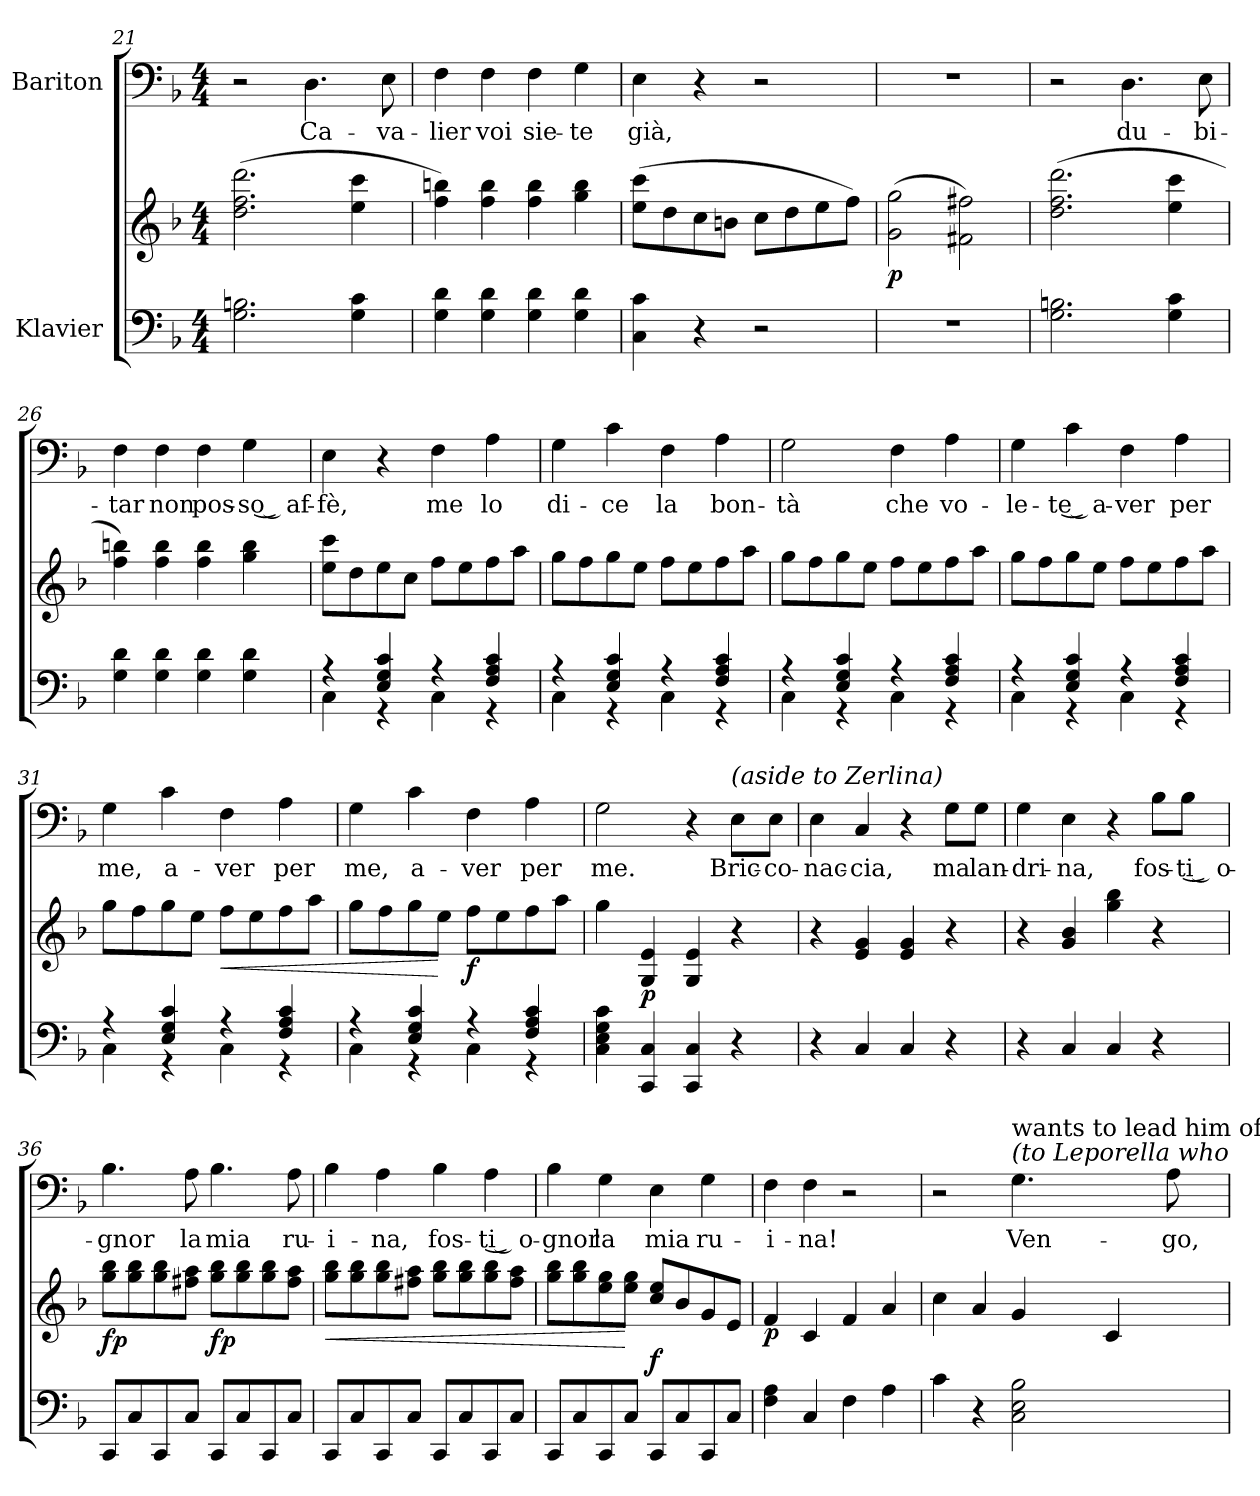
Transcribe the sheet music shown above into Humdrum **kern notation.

**kern	**kern	**dynam	**kern	**text
*part2	*part2	*part2	*part1	*part1
*staff3	*staff2	*staff2/3	*staff1	*staff1
*I"Klavier	*	*	*I"Bariton	*
*clefF4	*clefG2	*	*clefF4	*
*k[b-]	*k[b-]	*	*k[b-]	*
*M4/4	*M4/4	*	*M4/4	*
=21	=21	=21	=21	=21
2.G\ 2.Bn\	(2.dd\ 2.ff\ 2.ddd\	.	2r	.
.	.	.	4.D\	Ca-
4G\ 4c\	4ee\ 4ccc\	.	.	.
.	.	.	8E\	-va-
=22	=22	=22	=22	=22
4G\ 4d\	4ff\ 4bbn\)	.	4F\	-lier
4G\ 4d\	4ff\ 4bb\	.	4F\	voi
4G\ 4d\	4ff\ 4bb\	.	4F\	sie-
4G\ 4d\	4gg\ 4bb\	.	4G\	-te
=23	=23	=23	=23	=23
4C\ 4c\	(8ee\ 8ccc\L	.	4E\	già,
.	8dd\	.	.	.
4r	8cc\	.	4r	.
.	8bn\J	.	.	.
2r	8cc\L	.	2r	.
.	8dd\	.	.	.
.	8ee\	.	.	.
.	8ff\J)	.	.	.
=24	=24	=24	=24	=24
!	!	!LO:DY:b	!	!
1r	(2g\ 2gg\	p	1r	.
.	2f#X\ 2ff#X\)	.	.	.
=25	=25	=25	=25	=25
2.G\ 2.Bn\	(2.dd\ 2.ff\ 2.ddd\	.	2r	.
.	.	.	4.D\	du-
4G\ 4c\	4ee\ 4ccc\	.	.	.
.	.	.	8E\	-bi-
=26	=26	=26	=26	=26
4G\ 4d\	4ff\ 4bbn\)	.	4F\	-tar
4G\ 4d\	4ff\ 4bb\	.	4F\	non
4G\ 4d\	4ff\ 4bb\	.	4F\	pos-
4G\ 4d\	4gg\ 4bb\	.	4G\	-so͜ af-
!!LO:PB:g=z
=27	=27	=27	=27	=27
*^	*	*	*	*
4r	4C\	8ee\ 8ccc\L	.	4E\	-fè,
.	.	8dd\	.	.	.
4E/ 4G/ 4c/	4r	8ee\	.	4r	.
.	.	8cc\J	.	.	.
4r	4C\	8ff\L	.	4F\	me
.	.	8ee\	.	.	.
4F/ 4A/ 4c/	4r	8ff\	.	4A\	lo
.	.	8aa\J	.	.	.
=28	=28	=28	=28	=28	=28
4r	4C\	8gg\L	.	4G\	di-
.	.	8ff\	.	.	.
4E/ 4G/ 4c/	4r	8gg\	.	4c\	-ce
.	.	8ee\J	.	.	.
4r	4C\	8ff\L	.	4F\	la
.	.	8ee\	.	.	.
4F/ 4A/ 4c/	4r	8ff\	.	4A\	bon-
.	.	8aa\J	.	.	.
=29	=29	=29	=29	=29	=29
4r	4C\	8gg\L	.	2G\	-tà
.	.	8ff\	.	.	.
4E/ 4G/ 4c/	4r	8gg\	.	.	.
.	.	8ee\J	.	.	.
4r	4C\	8ff\L	.	4F\	che
.	.	8ee\	.	.	.
4F/ 4A/ 4c/	4r	8ff\	.	4A\	vo-
.	.	8aa\J	.	.	.
=30	=30	=30	=30	=30	=30
4r	4C\	8gg\L	.	4G\	-le-
.	.	8ff\	.	.	.
4E/ 4G/ 4c/	4r	8gg\	.	4c\	-te͜ a-
.	.	8ee\J	.	.	.
4r	4C\	8ff\L	.	4F\	-ver
.	.	8ee\	.	.	.
4F/ 4A/ 4c/	4r	8ff\	.	4A\	per
.	.	8aa\J	.	.	.
=31	=31	=31	=31	=31	=31
4r	4C\	8gg\L	.	4G\	me,
.	.	8ff\	.	.	.
4E/ 4G/ 4c/	4r	8gg\	.	4c\	a-
.	.	8ee\J	.	.	.
!	!	!	!LO:HP:b	!	!
4r	4C\	8ff\L	<	4F\	-ver
.	.	8ee\	.	.	.
4F/ 4A/ 4c/	4r	8ff\	.	4A\	per
.	.	8aa\J	.	.	.
!!LO:LB:g=z
=32	=32	=32	=32	=32	=32
4r	4C\	8gg\L	.	4G\	me,
.	.	8ff\	.	.	.
4E/ 4G/ 4c/	4r	8gg\	.	4c\	a-
.	.	8ee\J	[	.	.
!	!	!	!LO:DY:b	!	!
4r	4C\	8ff\L	f	4F\	-ver
.	.	8ee\	.	.	.
4F/ 4A/ 4c/	4r	8ff\	.	4A\	per
.	.	8aa\J	.	.	.
*v	*v	*	*	*	*
=33	=33	=33	=33	=33
4C\ 4E\ 4G\ 4c\	4gg\	.	2G\	me.
!	!	!LO:DY:b	!	!
4CC/ 4C/	4G/ 4e/	p	.	.
4CC/ 4C/	4G/ 4e/	.	4r	.
!	!	!	!LO:TX:a:i:t=(aside to Zerlina)	!
4r	4r	.	8E\L	Bric-
.	.	.	8E\J	-co-
=34	=34	=34	=34	=34
4r	4r	.	4E\	-nac-
4C/	4e/ 4g/	.	4C/	-cia,
4C/	4e/ 4g/	.	4r	.
4r	4r	.	8G\L	ma
.	.	.	8G\J	lan-
=35	=35	=35	=35	=35
4r	4r	.	4G\	-dri-
4C/	4g/ 4b-/	.	4E\	-na,
4C/	4gg\ 4bb-\	.	4r	.
4r	4r	.	8B-\L	fos-
.	.	.	8B-\J	-ti͜ o-
=36	=36	=36	=36	=36
!	!	!LO:DY:b	!	!
8CC/L	8gg\ 8bb-\L	fp	4.B-\	-gnor
8C/	8gg\ 8bb-\	.	.	.
8CC/	8gg\ 8bb-\	.	.	.
8C/J	8ff#X\ 8aa\J	.	8A\	la
!	!	!LO:DY:b	!	!
8CC/L	8gg\ 8bb-\L	fp	4.B-\	mia
8C/	8gg\ 8bb-\	.	.	.
8CC/	8gg\ 8bb-\	.	.	.
8C/J	8ff#\ 8aa\J	.	8A\	ru-
!!LO:LB:g=z
=37	=37	=37	=37	=37
!	!	!LO:HP:b	!	!
8CC/L	8gg\ 8bb-\L	<	4B-\	-i-
8C/	8gg\ 8bb-\	.	.	.
8CC/	8gg\ 8bb-\	.	4A\	-na,
8C/J	8ff#X\ 8aa\J	.	.	.
8CC/L	8gg\ 8bb-\L	.	4B-\	fos-
8C/	8gg\ 8bb-\	.	.	.
8CC/	8gg\ 8bb-\	.	4A\	-ti͜ o-
8C/J	8ff#\ 8aa\J	.	.	.
=38	=38	=38	=38	=38
8CC/L	8gg\ 8bb-\L	.	4B-\	-gnor
8C/	8gg\ 8bb-\	.	.	.
8CC/	8ee\ 8gg\	.	4G\	la
8C/J	8ee\ 8gg\J	[	.	.
!	!	!LO:DY:a=2	!	!
8CC/L	8cc/ 8ee/L	f	4E\	mia
8C/	8b-/	.	.	.
8CC/	8g/	.	4G\	ru-
8C/J	8e/J	.	.	.
=39	=39	=39	=39	=39
!	!	!LO:DY:b	!	!
4F\ 4A\	4f/	p	4F\	-i-
4C/	4c/	.	4F\	-na!
4F\	4f/	.	2r	.
4A\	4a/	.	.	.
=40	=40	=40	=40	=40
4c\	4cc\	.	2r	.
4r	4a/	.	.	.
!	!	!	!LO:TX:a:i:t=(to Leporella who	!
!	!	!	!LO:TX:a:t=wants to lead him off)	!
2C\ 2E\ 2B-\	4g/	.	4.G\	Ven-
.	4c/	.	.	.
.	.	.	8A\	-go,
=	=	=	=	=
*-	*-	*-	*-	*-
